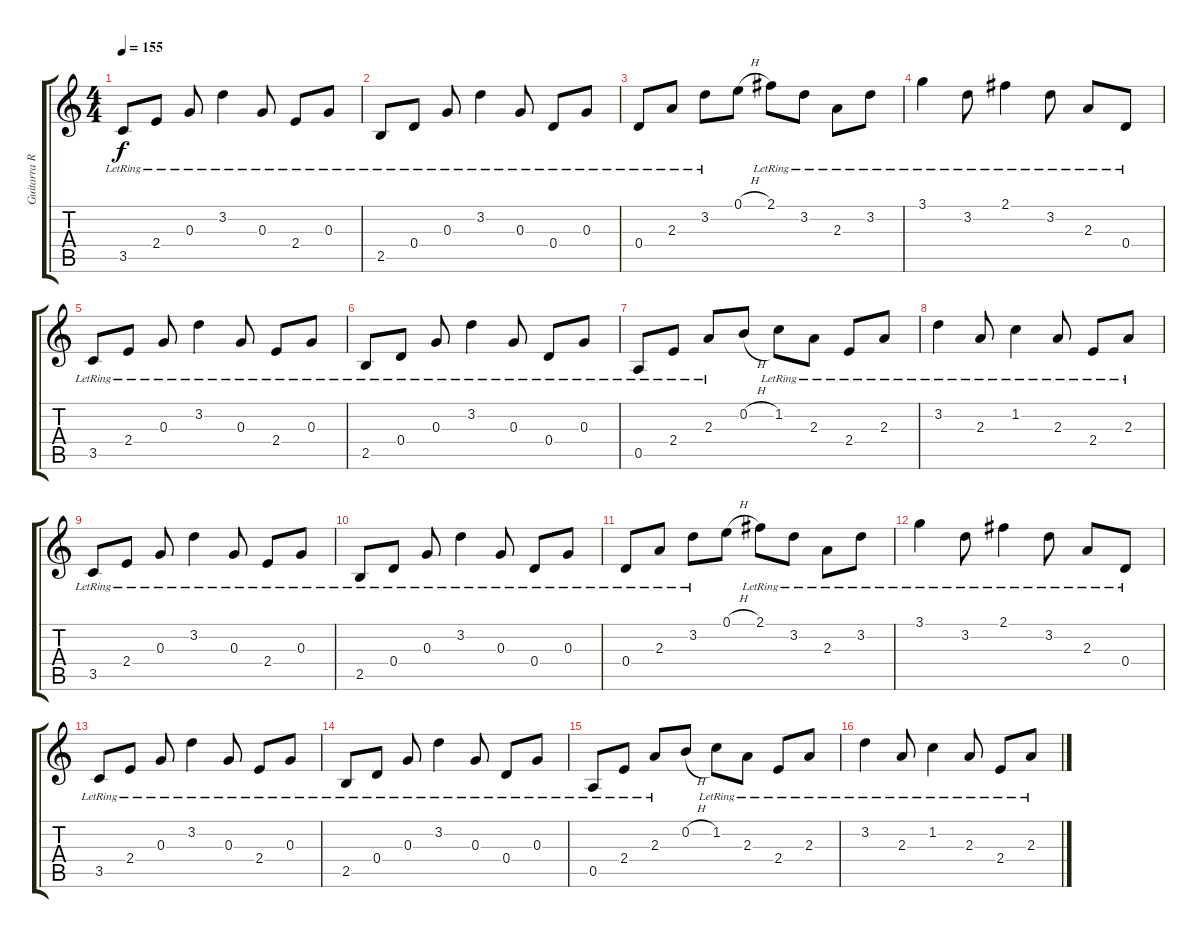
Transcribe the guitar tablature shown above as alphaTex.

\track ("Guitarra Ritmo" "Guitarra R") {instrument acousticguitarsteel}
\staff {score tabs}
\tuning (E4 B3 G3 D3 A2 E2) {hide}
\ts (4 4)
\tempo 155
\clef g2
\ks c
3.5{lr}.8{dy f} 2.4{lr}.8 0.3{lr}.8 3.2{lr}.4 0.3{lr}.8 2.4{lr}.8 0.3{lr}.8 |
2.5{lr}.8 0.4{lr}.8 0.3{lr}.8 3.2{lr}.4 0.3{lr}.8 0.4{lr}.8 0.3{lr}.8 |
0.4{lr}.8 2.3{lr}.8 3.2{lr}.8 0.1{h}.8 2.1{lr}.8 3.2{lr}.8 2.3{lr}.8 3.2{lr}.8 |
3.1{lr}.4 3.2{lr}.8 2.1{lr}.4 3.2{lr}.8 2.3{lr}.8 0.4{lr}.8 |
3.5{lr}.8 2.4{lr}.8 0.3{lr}.8 3.2{lr}.4 0.3{lr}.8 2.4{lr}.8 0.3{lr}.8 |
2.5{lr}.8 0.4{lr}.8 0.3{lr}.8 3.2{lr}.4 0.3{lr}.8 0.4{lr}.8 0.3{lr}.8 |
0.5{lr}.8 2.4{lr}.8 2.3{lr}.8 0.2{h}.8 1.2{lr}.8 2.3{lr}.8 2.4{lr}.8 2.3{lr}.8 |
3.2{lr}.4 2.3{lr}.8 1.2{lr}.4 2.3{lr}.8 2.4{lr}.8 2.3{lr}.8 |
3.5{lr}.8 2.4{lr}.8 0.3{lr}.8 3.2{lr}.4 0.3{lr}.8 2.4{lr}.8 0.3{lr}.8 |
2.5{lr}.8 0.4{lr}.8 0.3{lr}.8 3.2{lr}.4 0.3{lr}.8 0.4{lr}.8 0.3{lr}.8 |
0.4{lr}.8 2.3{lr}.8 3.2{lr}.8 0.1{h}.8 2.1{lr}.8 3.2{lr}.8 2.3{lr}.8 3.2{lr}.8 |
3.1{lr}.4 3.2{lr}.8 2.1{lr}.4 3.2{lr}.8 2.3{lr}.8 0.4{lr}.8 |
3.5{lr}.8 2.4{lr}.8 0.3{lr}.8 3.2{lr}.4 0.3{lr}.8 2.4{lr}.8 0.3{lr}.8 |
2.5{lr}.8 0.4{lr}.8 0.3{lr}.8 3.2{lr}.4 0.3{lr}.8 0.4{lr}.8 0.3{lr}.8 |
0.5{lr}.8 2.4{lr}.8 2.3{lr}.8 0.2{h}.8 1.2{lr}.8 2.3{lr}.8 2.4{lr}.8 2.3{lr}.8 |
3.2{lr}.4 2.3{lr}.8 1.2{lr}.4 2.3{lr}.8 2.4{lr}.8 2.3{lr}.8
